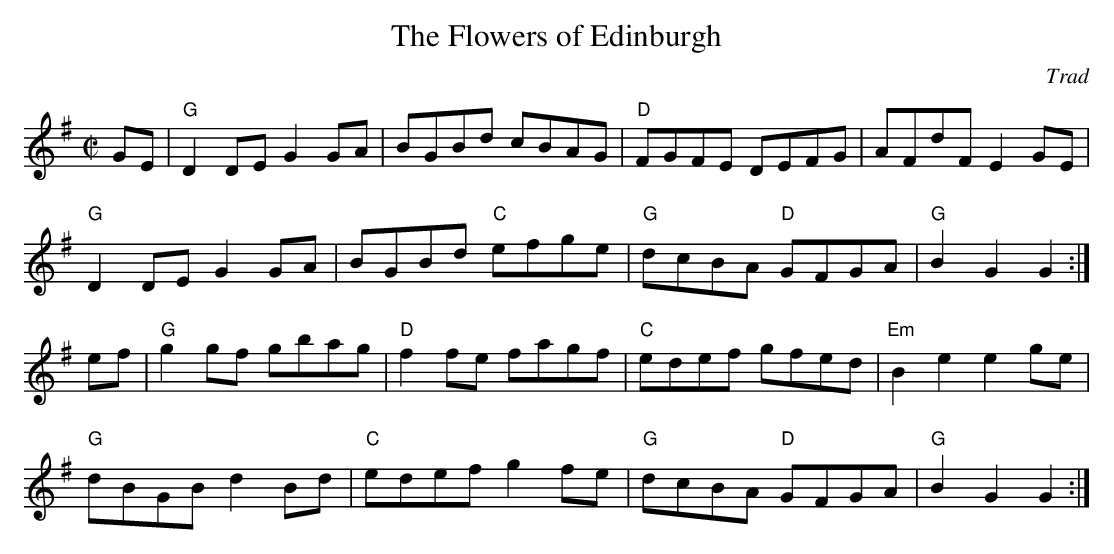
X:1
T:The Flowers of Edinburgh
C:Trad
M:C|
K:G
GE| "G"D2 DE G2 GA | BGBd cBAG | "D"FGFE DEFG |AFdF E2 GE |
"G"D2 DE G2 GA | BGBd "C"efge| "G"dcBA "D"GFGA |"G"B2G2G2:|
ef | "G"g2gf gbag | "D"f2fe fagf | "C"edef gfed |"Em"B2e2e2 ge |
"G"dBGB d2 Bd| "C"edef g2 fe | "G"dcBA "D"GFGA | "G"B2 G2 G2  :|
